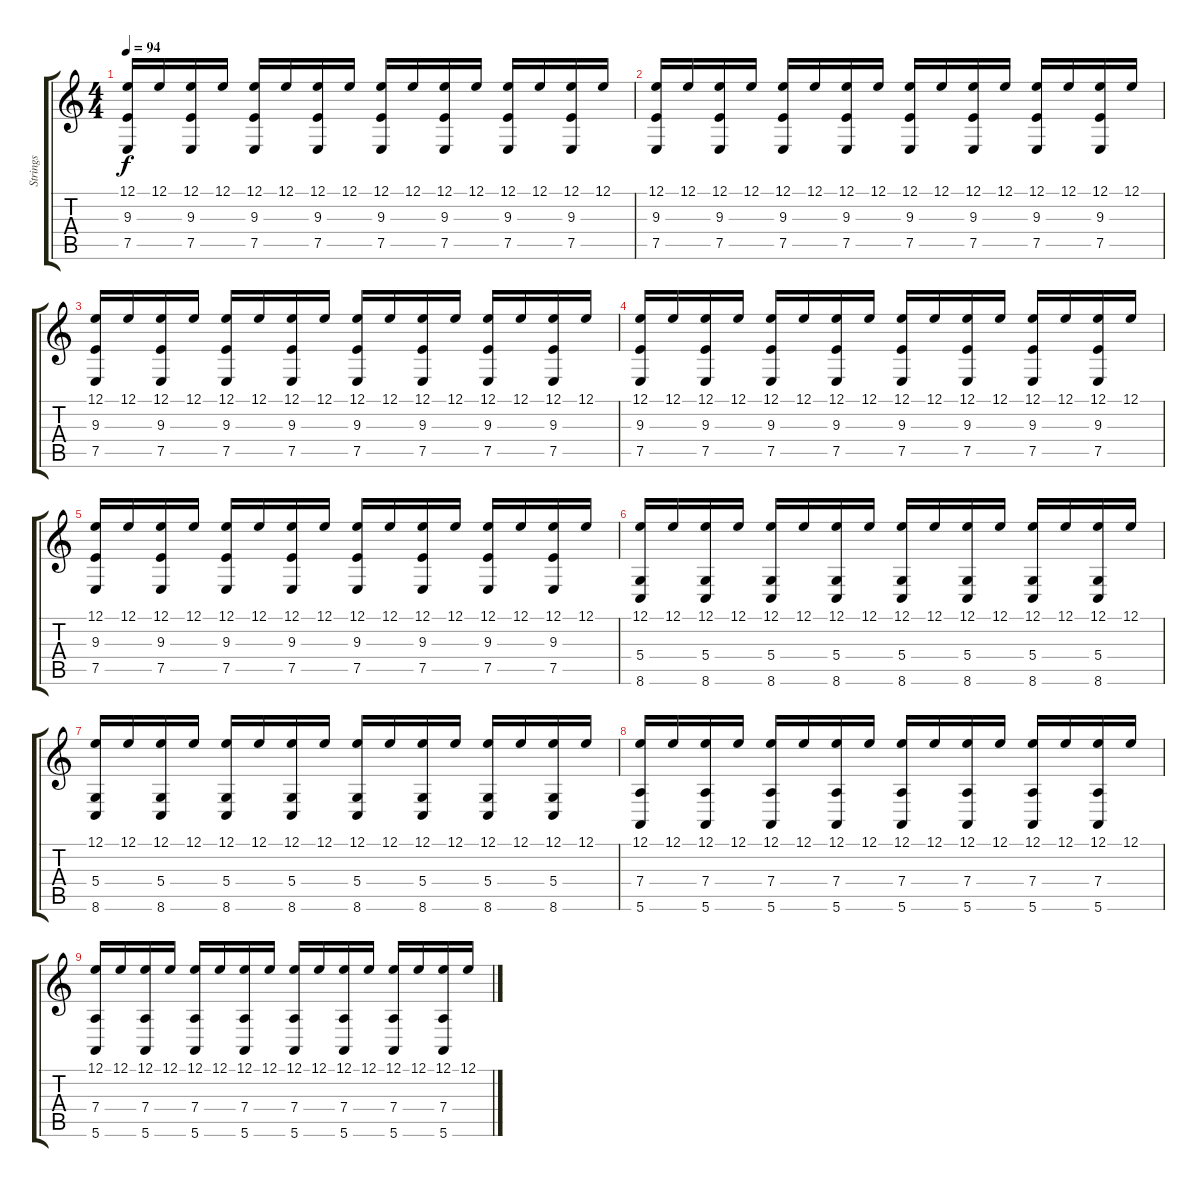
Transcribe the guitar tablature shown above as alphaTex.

\track ("Strings" "Strings") {instrument stringensemble1}
\staff {score tabs}
\tuning (E4 B3 G3 D3 A2 E2) {hide}
\ts (4 4)
\tempo 94
\clef g2
\ks c
(12.1 9.3 7.5).16{dy f} 12.1.16 (12.1 9.3 7.5).16 12.1.16 (12.1 9.3 7.5).16 12.1.16 (12.1 9.3 7.5).16 12.1.16 (12.1 9.3 7.5).16 12.1.16 (12.1 9.3 7.5).16 12.1.16 (12.1 9.3 7.5).16 12.1.16 (12.1 9.3 7.5).16 12.1.16 |
(12.1 9.3 7.5).16 12.1.16 (12.1 9.3 7.5).16 12.1.16 (12.1 9.3 7.5).16 12.1.16 (12.1 9.3 7.5).16 12.1.16 (12.1 9.3 7.5).16 12.1.16 (12.1 9.3 7.5).16 12.1.16 (12.1 9.3 7.5).16 12.1.16 (12.1 9.3 7.5).16 12.1.16 |
(12.1 9.3 7.5).16 12.1.16 (12.1 9.3 7.5).16 12.1.16 (12.1 9.3 7.5).16 12.1.16 (12.1 9.3 7.5).16 12.1.16 (12.1 9.3 7.5).16 12.1.16 (12.1 9.3 7.5).16 12.1.16 (12.1 9.3 7.5).16 12.1.16 (12.1 9.3 7.5).16 12.1.16 |
(12.1 9.3 7.5).16 12.1.16 (12.1 9.3 7.5).16 12.1.16 (12.1 9.3 7.5).16 12.1.16 (12.1 9.3 7.5).16 12.1.16 (12.1 9.3 7.5).16 12.1.16 (12.1 9.3 7.5).16 12.1.16 (12.1 9.3 7.5).16 12.1.16 (12.1 9.3 7.5).16 12.1.16 |
(12.1 9.3 7.5).16 12.1.16 (12.1 9.3 7.5).16 12.1.16 (12.1 9.3 7.5).16 12.1.16 (12.1 9.3 7.5).16 12.1.16 (12.1 9.3 7.5).16 12.1.16 (12.1 9.3 7.5).16 12.1.16 (12.1 9.3 7.5).16 12.1.16 (12.1 9.3 7.5).16 12.1.16 |
(12.1 5.4 8.6).16 12.1.16 (12.1 5.4 8.6).16 12.1.16 (12.1 5.4 8.6).16 12.1.16 (12.1 5.4 8.6).16 12.1.16 (12.1 5.4 8.6).16 12.1.16 (12.1 5.4 8.6).16 12.1.16 (12.1 5.4 8.6).16 12.1.16 (12.1 5.4 8.6).16 12.1.16 |
(12.1 5.4 8.6).16 12.1.16 (12.1 5.4 8.6).16 12.1.16 (12.1 5.4 8.6).16 12.1.16 (12.1 5.4 8.6).16 12.1.16 (12.1 5.4 8.6).16 12.1.16 (12.1 5.4 8.6).16 12.1.16 (12.1 5.4 8.6).16 12.1.16 (12.1 5.4 8.6).16 12.1.16 |
(12.1 7.4 5.6).16 12.1.16 (12.1 7.4 5.6).16 12.1.16 (12.1 7.4 5.6).16 12.1.16 (12.1 7.4 5.6).16 12.1.16 (12.1 7.4 5.6).16 12.1.16 (12.1 7.4 5.6).16 12.1.16 (12.1 7.4 5.6).16 12.1.16 (12.1 7.4 5.6).16 12.1.16 |
(12.1 7.4 5.6).16 12.1.16 (12.1 7.4 5.6).16 12.1.16 (12.1 7.4 5.6).16 12.1.16 (12.1 7.4 5.6).16 12.1.16 (12.1 7.4 5.6).16 12.1.16 (12.1 7.4 5.6).16 12.1.16 (12.1 7.4 5.6).16 12.1.16 (12.1 7.4 5.6).16 12.1.16
